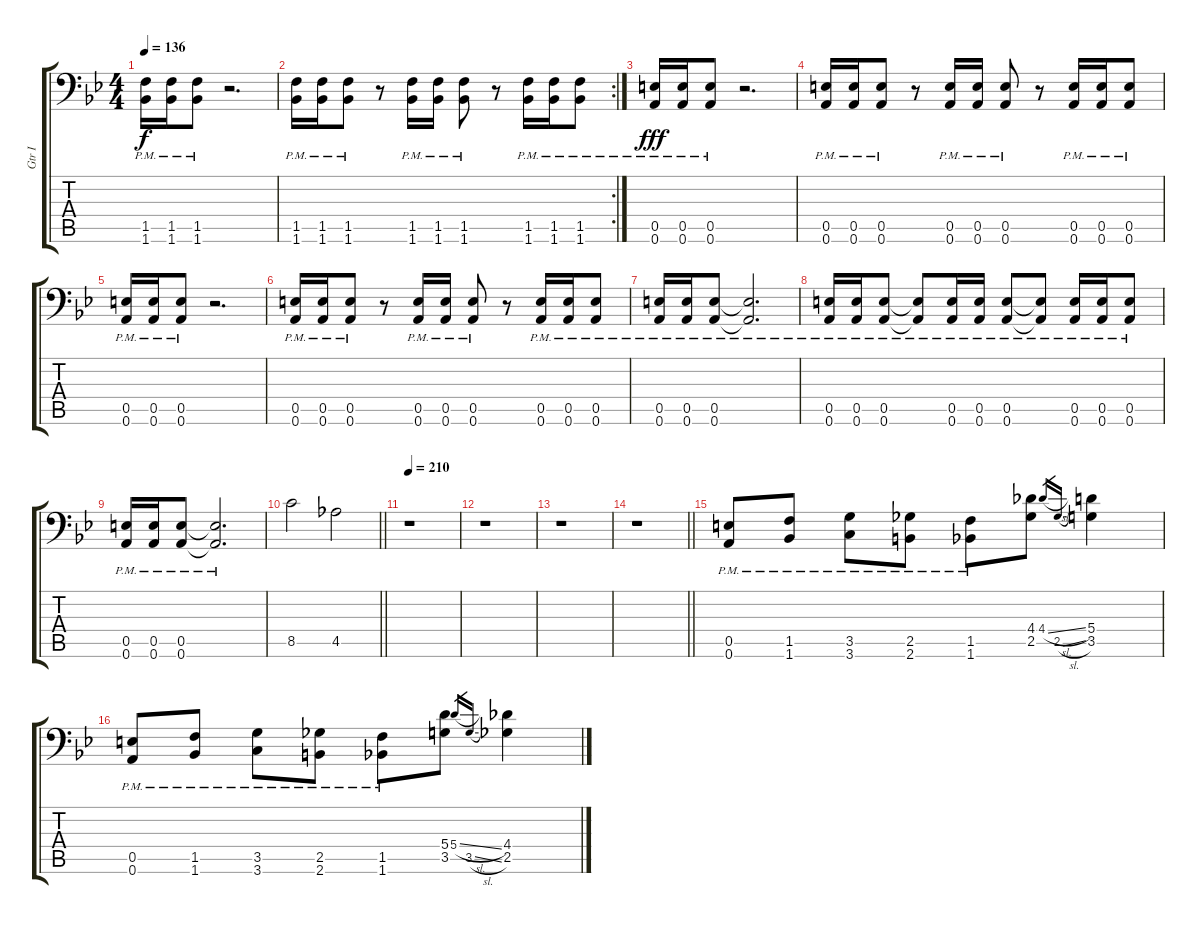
\track ("Gtr I" "Gtr I") {instrument distortionguitar}
\staff {score tabs}
\tuning (B3 Gb3 D3 A2 E2 A1) {hide}
\ts (4 4)
\tempo 136
\clef f4
\ks bb
(1.5{pm} 1.6{pm}).16{dy f} (1.5{pm} 1.6{pm}).16 (1.5{pm} 1.6{pm}).8 r.2{d} |
\rc 2
(1.5{pm} 1.6{pm}).16 (1.5{pm} 1.6{pm}).16 (1.5{pm} 1.6{pm}).8 r.8 (1.5{pm} 1.6{pm}).16 (1.5{pm} 1.6{pm}).16 (1.5{pm} 1.6{pm}).8 r.8 (1.5{pm} 1.6{pm}).16 (1.5{pm} 1.6{pm}).16 (1.5{pm} 1.6{pm}).8 |
(0.5{pm} 0.6{pm}).16{dy fff} (0.5{pm} 0.6{pm}).16 (0.5{pm} 0.6{pm}).8 r.2{d} |
(0.5{pm} 0.6{pm}).16 (0.5{pm} 0.6{pm}).16 (0.5{pm} 0.6{pm}).8 r.8 (0.5{pm} 0.6{pm}).16 (0.5{pm} 0.6{pm}).16 (0.5{pm} 0.6{pm}).8 r.8 (0.5{pm} 0.6{pm}).16 (0.5{pm} 0.6{pm}).16 (0.5{pm} 0.6{pm}).8 |
(0.5{pm} 0.6{pm}).16 (0.5{pm} 0.6{pm}).16 (0.5{pm} 0.6{pm}).8 r.2{d} |
(0.5{pm} 0.6{pm}).16 (0.5{pm} 0.6{pm}).16 (0.5{pm} 0.6{pm}).8 r.8 (0.5{pm} 0.6{pm}).16 (0.5{pm} 0.6{pm}).16 (0.5{pm} 0.6{pm}).8 r.8 (0.5{pm} 0.6{pm}).16 (0.5{pm} 0.6{pm}).16 (0.5{pm} 0.6{pm}).8 |
(0.5{pm} 0.6{pm}).16 (0.5{pm} 0.6{pm}).16 (0.5{pm} 0.6{pm}).8 (0.5{pm t} 0.6{pm t}).2{d} |
(0.5{pm} 0.6{pm}).16 (0.5{pm} 0.6{pm}).16 (0.5{pm} 0.6{pm}).8 (0.5{pm t} 0.6{pm t}).8 (0.5{pm} 0.6{pm}).16 (0.5{pm} 0.6{pm}).16 (0.5{pm} 0.6{pm}).8 (0.5{pm t} 0.6{pm t}).8 (0.5{pm} 0.6{pm}).16 (0.5{pm} 0.6{pm}).16 (0.5{pm} 0.6{pm}).8 |
(0.5{pm} 0.6{pm}).16 (0.5{pm} 0.6{pm}).16 (0.5{pm} 0.6{pm}).8 (0.5{pm t} 0.6{pm t}).2{d} |
\barLineRight lightlight
8.5.2 4.5.2 |
\tempo 210
r.1 |
r.1 |
r.1 |
\barLineRight lightlight
r.1 |
(0.5{pm} 0.6{pm}).8 (1.5{pm} 1.6{pm}).8 (3.5{pm} 3.6{pm}).8 (2.5{pm} 2.6{pm}).8 (1.5{pm} 1.6{pm}).8 (4.4 2.5).8 4.4{sl}.16{gr} 2.5{sl}.16{gr} (5.4 3.5).4 |
(0.5{pm} 0.6{pm}).8 (1.5{pm} 1.6{pm}).8 (3.5{pm} 3.6{pm}).8 (2.5{pm} 2.6{pm}).8 (1.5{pm} 1.6{pm}).8 (5.4 3.5).8 5.4{sl}.16{gr} 3.5{sl}.16{gr} (4.4 2.5).4
